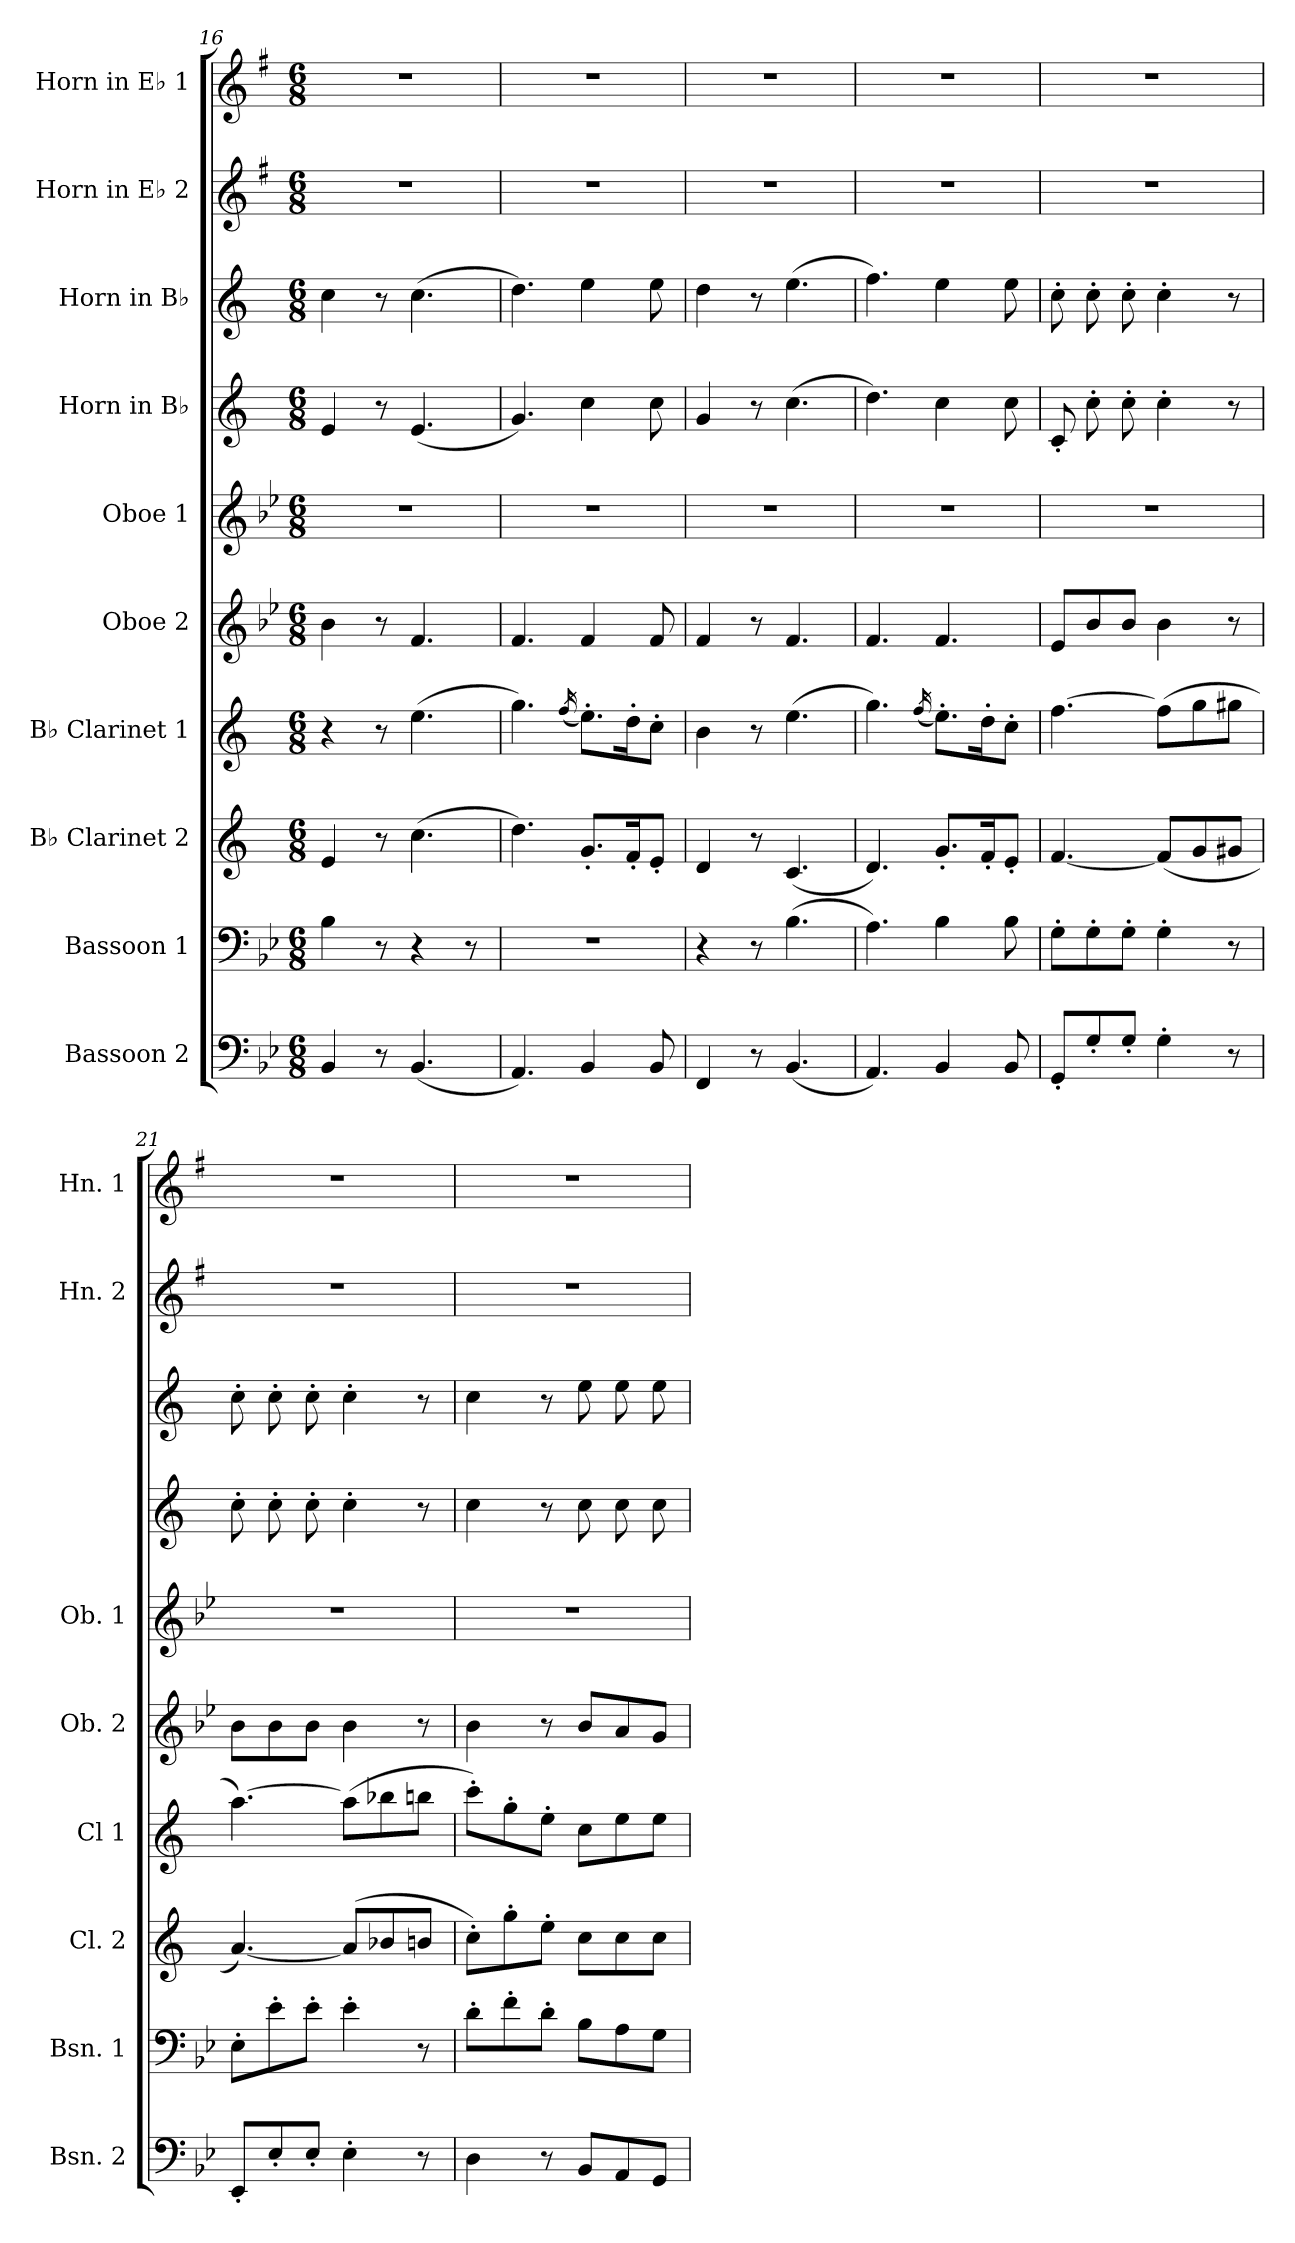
**kern	**kern	**kern	**kern	**kern	**kern	**kern	**kern	**kern	**kern
*part10	*part9	*part8	*part7	*part6	*part5	*part4	*part3	*part2	*part1
*staff10	*staff9	*staff8	*staff7	*staff6	*staff5	*staff4	*staff3	*staff2	*staff1
*I"Bassoon 2	*I"Bassoon 1	*I"B♭ Clarinet 2	*I"B♭ Clarinet 1	*I"Oboe 2	*I"Oboe 1	*I"Horn in B♭	*I"Horn in B♭	*I"Horn in E♭ 2	*I"Horn in E♭ 1
*I'Bsn. 2	*I'Bsn. 1	*I'Cl. 2	*I'Cl 1	*I'Ob. 2	*I'Ob. 1	*	*	*I'Hn. 2	*I'Hn. 1
*clefF4	*clefF4	*clefG2	*clefG2	*clefG2	*clefG2	*clefG2	*clefG2	*clefG2	*clefG2
*	*	*ITrd1c2	*ITrd1c2	*	*	*ITrd1c2	*ITrd1c2	*ITrd5c9	*ITrd5c9
*k[b-e-]	*k[b-e-]	*k[b-e-]	*k[b-e-]	*k[b-e-]	*k[b-e-]	*k[b-e-]	*k[b-e-]	*k[b-e-]	*k[b-e-]
*M6/8	*M6/8	*M6/8	*M6/8	*M6/8	*M6/8	*M6/8	*M6/8	*M6/8	*M6/8
=16	=16	=16	=16	=16	=16	=16	=16	=16	=16
4BB-/	4B-\	4d/	4r	4b-\	2.r	4d/	4b-\	2.r	2.r
8r	8r	8r	8r	8r	.	8r	8r	.	.
(<4.BB-/	4r	(>4.b-\	(>4.dd\	4.f/	.	(<4.d/	(>4.b-\	.	.
.	8r	.	.	.	.	.	.	.	.
!!LO:PB:g=z
=17	=17	=17	=17	=17	=17	=17	=17	=17	=17
4.AA/)	2.r	4.cc\)	4.ff\)	4.f/	2.r	4.f/)	4.cc\)	2.r	2.r
.	.	.	(<16qee-/	.	.	.	.	.	.
4BB-/	.	8.f'/L	8.dd'\L)	4f/	.	4b-\	4dd\	.	.
.	.	16e-'/K	16cc'\K	.	.	.	.	.	.
8BB-/	.	8d'/J	8b-'\J	8f/	.	8b-\	8dd\	.	.
=18	=18	=18	=18	=18	=18	=18	=18	=18	=18
4FF/	4r	4c/	4a\	4f/	2.r	4f/	4cc\	2.r	2.r
8r	8r	8r	8r	8r	.	8r	8r	.	.
(<4.BB-/	(>4.B-\	(<4.B-/	(>4.dd\	4.f/	.	(>4.b-\	(>4.dd\	.	.
=19	=19	=19	=19	=19	=19	=19	=19	=19	=19
4.AA/)	4.A\)	4.c/)	4.ff\)	4.f/	2.r	4.cc\)	4.ee-\)	2.r	2.r
.	.	.	(<16qee-/	.	.	.	.	.	.
4BB-/	4B-\	8.f'/L	8.dd'\L)	4.f/	.	4b-\	4dd\	.	.
.	.	16e-'/K	16cc'\K	.	.	.	.	.	.
8BB-/	8B-\	8d'/J	8b-'\J	.	.	8b-\	8dd\	.	.
=20	=20	=20	=20	=20	=20	=20	=20	=20	=20
8GG'/L	8G'\L	[4.e-/	[4.ee-\	8e-/L	2.r	8B-'/	8b-'\	2.r	2.r
8G'/	8G'\	.	.	8b-/	.	8b-'\	8b-'\	.	.
8G'/J	8G'\J	.	.	8b-/J	.	8b-'\	8b-'\	.	.
4G'\	4G'\	(<8e-/L]	(>8ee-\L]	4b-\	.	4b-'\	4b-'\	.	.
.	.	8f/	8ff\	.	.	.	.	.	.
8r	8r	8f#X/J	8ff#X\J	8r	.	8r	8r	.	.
=21	=21	=21	=21	=21	=21	=21	=21	=21	=21
8EE-'/L	8E-'\L	[4.g/)	[4.gg\)	8b-\L	2.r	8b-'\	8b-'\	2.r	2.r
8E-'/	8e-'\	.	.	8b-\	.	8b-'\	8b-'\	.	.
8E-'/J	8e-'\J	.	.	8b-\J	.	8b-'\	8b-'\	.	.
4E-'\	4e-'\	(<8g/L]	(>8gg\L]	4b-\	.	4b-'\	4b-'\	.	.
.	.	8a-X/	8aa-X\	.	.	.	.	.	.
8r	8r	8an/J	8aan\J	8r	.	8r	8r	.	.
=22	=22	=22	=22	=22	=22	=22	=22	=22	=22
4D\	8d'\L	8b-'\L)	8bb-'\L)	4b-\	2.r	4b-\	4b-\	2.r	2.r
.	8f'\	8ff'\	8ff'\	.	.	.	.	.	.
8r	8d'\J	8dd'\J	8dd'\J	8r	.	8r	8r	.	.
8BB-/L	8B-\L	8b-\L	8b-\L	8b-/L	.	8b-\	8dd\	.	.
8AA/	8A\	8b-\	8dd\	8a/	.	8b-\	8dd\	.	.
8GG/J	8G\J	8b-\J	8dd\J	8g/J	.	8b-\	8dd\	.	.
=	=	=	=	=	=	=	=	=	=
*-	*-	*-	*-	*-	*-	*-	*-	*-	*-
